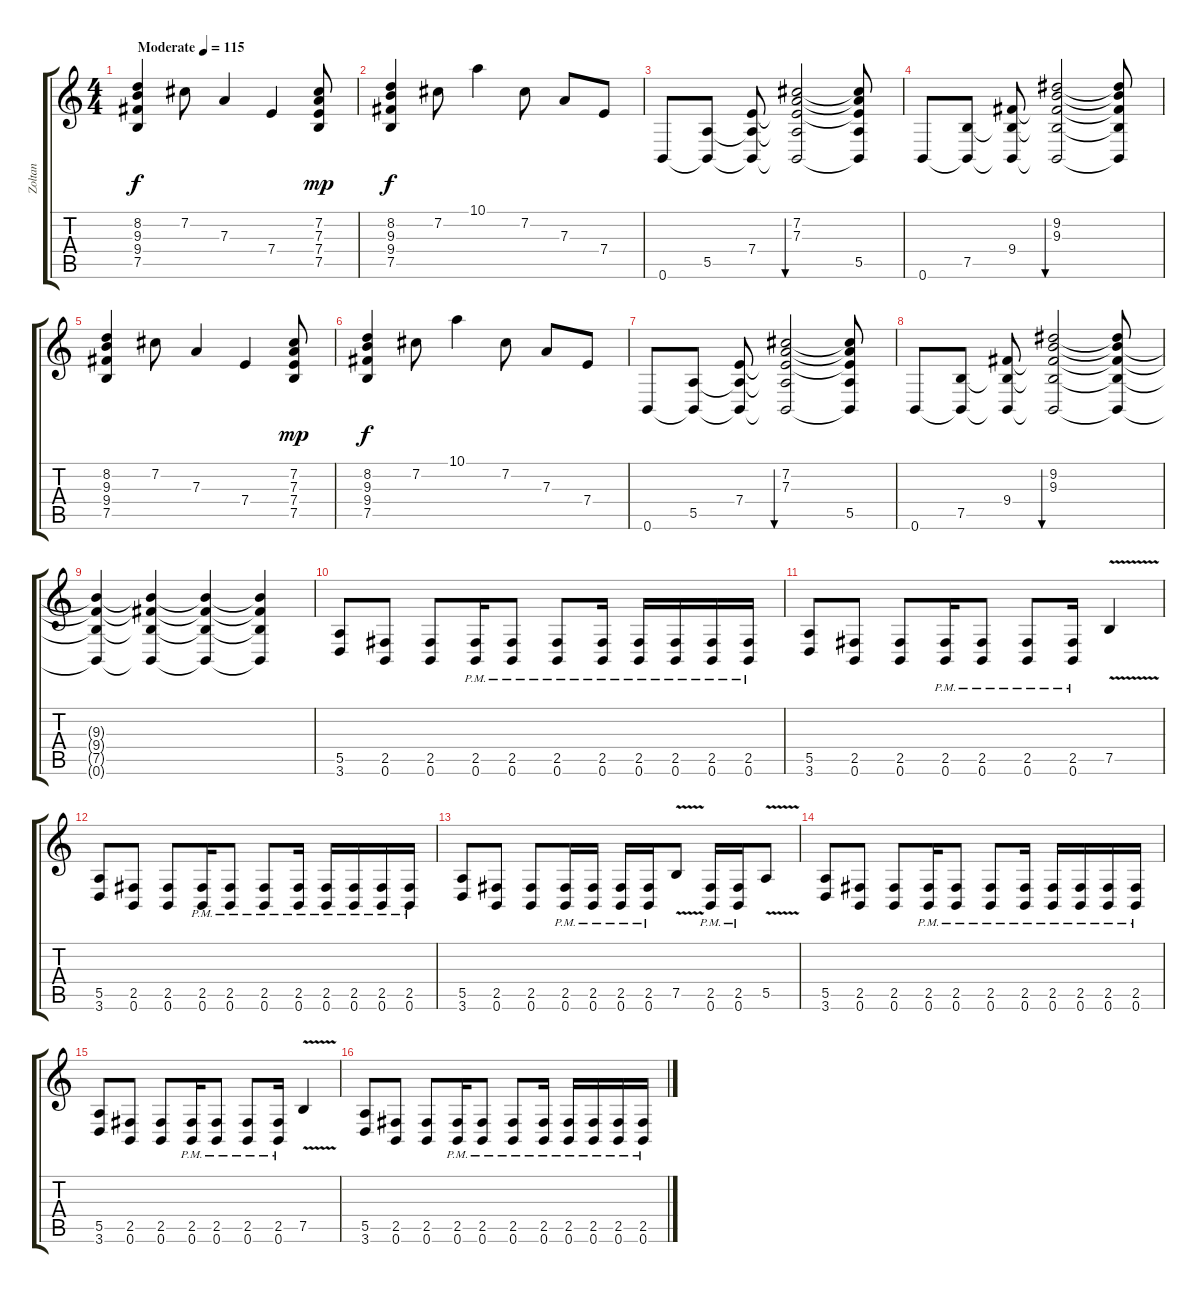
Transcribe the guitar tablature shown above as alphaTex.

\track ("Zoltan" "Zoltan") {instrument distortionguitar}
\staff {score tabs}
\tuning (B3 Gb3 D3 A2 E2 B1) {hide}
\ts (4 4)
\tempo (115 "Moderate")
\clef g2
\ks c
(8.2 9.3 9.4 7.5).4{dy f instrument acousticguitarsteel} 7.2.8 7.3.4 7.4.4 (7.2 7.3 7.4 7.5).8{dy mp} |
(8.2 9.3 9.4 7.5).4{dy f} 7.2.8 10.1.4 7.2.8 7.3.8 7.4.8 |
0.6.8 (5.5 0.6{t}).8 (7.4 5.5{t} 0.6{t}).8 (7.2 7.3 7.4{t} 5.5{t} 0.6{t}).2{bu 60} (7.2{t} 7.3{t} 7.4{t} 5.5 0.6{t}).8 |
0.6.8 (7.5 0.6{t}).8 (9.4 7.5{t} 0.6{t}).8 (9.2 9.3 9.4{t} 7.5{t} 0.6{t}).2{bu 60} (9.2{t} 9.3{t} 9.4{t} 7.5{t} 0.6{t}).8 |
(8.2 9.3 9.4 7.5).4{instrument acousticguitarsteel} 7.2.8 7.3.4 7.4.4 (7.2 7.3 7.4 7.5).8{dy mp} |
(8.2 9.3 9.4 7.5).4{dy f} 7.2.8 10.1.4 7.2.8 7.3.8 7.4.8 |
0.6.8 (5.5 0.6{t}).8 (7.4 5.5{t} 0.6{t}).8 (7.2 7.3 7.4{t} 5.5{t} 0.6{t}).2{bu 60} (7.2{t} 7.3{t} 7.4{t} 5.5 0.6{t}).8 |
0.6.8 (7.5 0.6{t}).8 (9.4 7.5{t} 0.6{t}).8 (9.2 9.3 9.4{t} 7.5{t} 0.6{t}).2{bu 60} (9.2{t} 9.3{t} 9.4{t} 7.5{t} 0.6{t}).8 |
(9.3{t} 9.4{t} 7.5{t} 0.6{t}).4 (9.3{t} 9.4{t} 7.5{t} 0.6{t}).4 (9.3{t} 9.4{t} 7.5{t} 0.6{t}).4 (9.3{t} 9.4{t} 7.5{t} 0.6{t}).4 |
(5.5 3.6).8{instrument distortionguitar} (2.5 0.6).8 (2.5 0.6).8 (2.5{pm} 0.6{pm}).16 (2.5{pm} 0.6{pm}).8 (2.5{pm} 0.6{pm}).8 (2.5{pm} 0.6{pm}).16 (2.5{pm} 0.6{pm}).16 (2.5{pm} 0.6{pm}).16 (2.5{pm} 0.6{pm}).16 (2.5{pm} 0.6{pm}).16 |
(5.5 3.6).8 (2.5 0.6).8 (2.5 0.6).8 (2.5{pm} 0.6{pm}).16 (2.5{pm} 0.6{pm}).8 (2.5{pm} 0.6{pm}).8 (2.5{pm} 0.6{pm}).16 7.5{v}.4 |
(5.5 3.6).8 (2.5 0.6).8 (2.5 0.6).8 (2.5{pm} 0.6{pm}).16 (2.5{pm} 0.6{pm}).8 (2.5{pm} 0.6{pm}).8 (2.5{pm} 0.6{pm}).16 (2.5{pm} 0.6{pm}).16 (2.5{pm} 0.6{pm}).16 (2.5{pm} 0.6{pm}).16 (2.5{pm} 0.6{pm}).16 |
(5.5 3.6).8 (2.5 0.6).8 (2.5 0.6).8 (2.5{pm} 0.6{pm}).16 (2.5{pm} 0.6{pm}).16 (2.5{pm} 0.6{pm}).16 (2.5{pm} 0.6{pm}).16 7.5{v}.8 (2.5{pm} 0.6{pm}).16 (2.5{pm} 0.6{pm}).16 5.5{v}.8 |
(5.5 3.6).8 (2.5 0.6).8 (2.5 0.6).8 (2.5{pm} 0.6{pm}).16 (2.5{pm} 0.6{pm}).8 (2.5{pm} 0.6{pm}).8 (2.5{pm} 0.6{pm}).16 (2.5{pm} 0.6{pm}).16 (2.5{pm} 0.6{pm}).16 (2.5{pm} 0.6{pm}).16 (2.5{pm} 0.6{pm}).16 |
(5.5 3.6).8 (2.5 0.6).8 (2.5 0.6).8 (2.5{pm} 0.6{pm}).16 (2.5{pm} 0.6{pm}).8 (2.5{pm} 0.6{pm}).8 (2.5{pm} 0.6{pm}).16 7.5{v}.4 |
(5.5 3.6).8 (2.5 0.6).8 (2.5 0.6).8 (2.5{pm} 0.6{pm}).16 (2.5{pm} 0.6{pm}).8 (2.5{pm} 0.6{pm}).8 (2.5{pm} 0.6{pm}).16 (2.5{pm} 0.6{pm}).16 (2.5{pm} 0.6{pm}).16 (2.5{pm} 0.6{pm}).16 (2.5{pm} 0.6{pm}).16
